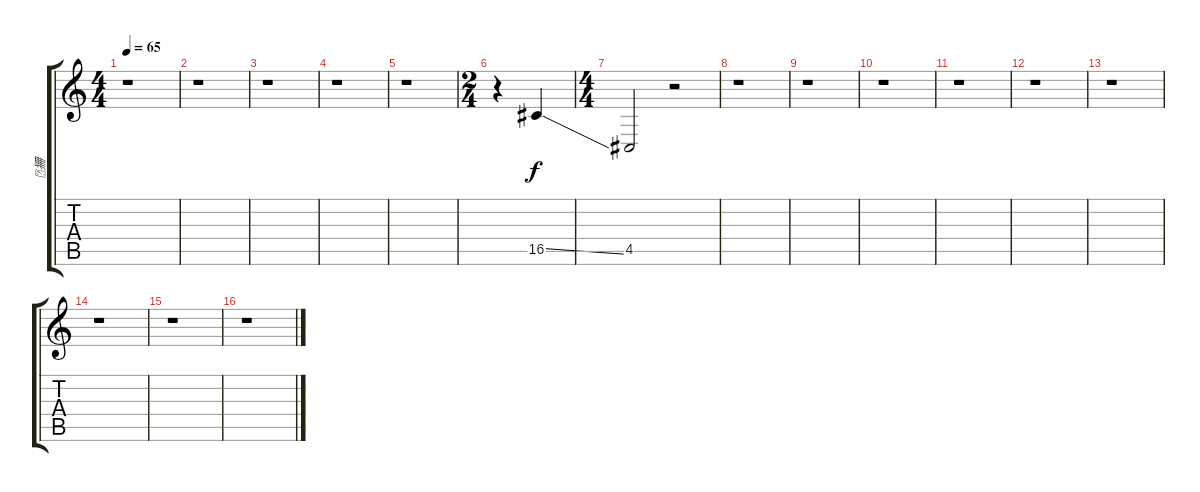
\track ("狦" "狦") {instrument acousticgrandpiano}
\staff {score tabs}
\tuning (E4 B3 G3 D3 A2 E2) {hide}
\ts (4 4)
\tempo 65
\clef g2
\ks c
r.1{dy f} |
r.1 |
r.1 |
r.1 |
r.1 |
\ts (2 4)
r.4 16.5{ss}.4{volume 14 instrument electricbassfinger} |
\ts (4 4)
4.5.2 r.2 |
r.1 |
r.1 |
r.1 |
r.1 |
r.1 |
r.1 |
r.1 |
r.1 |
r.1
